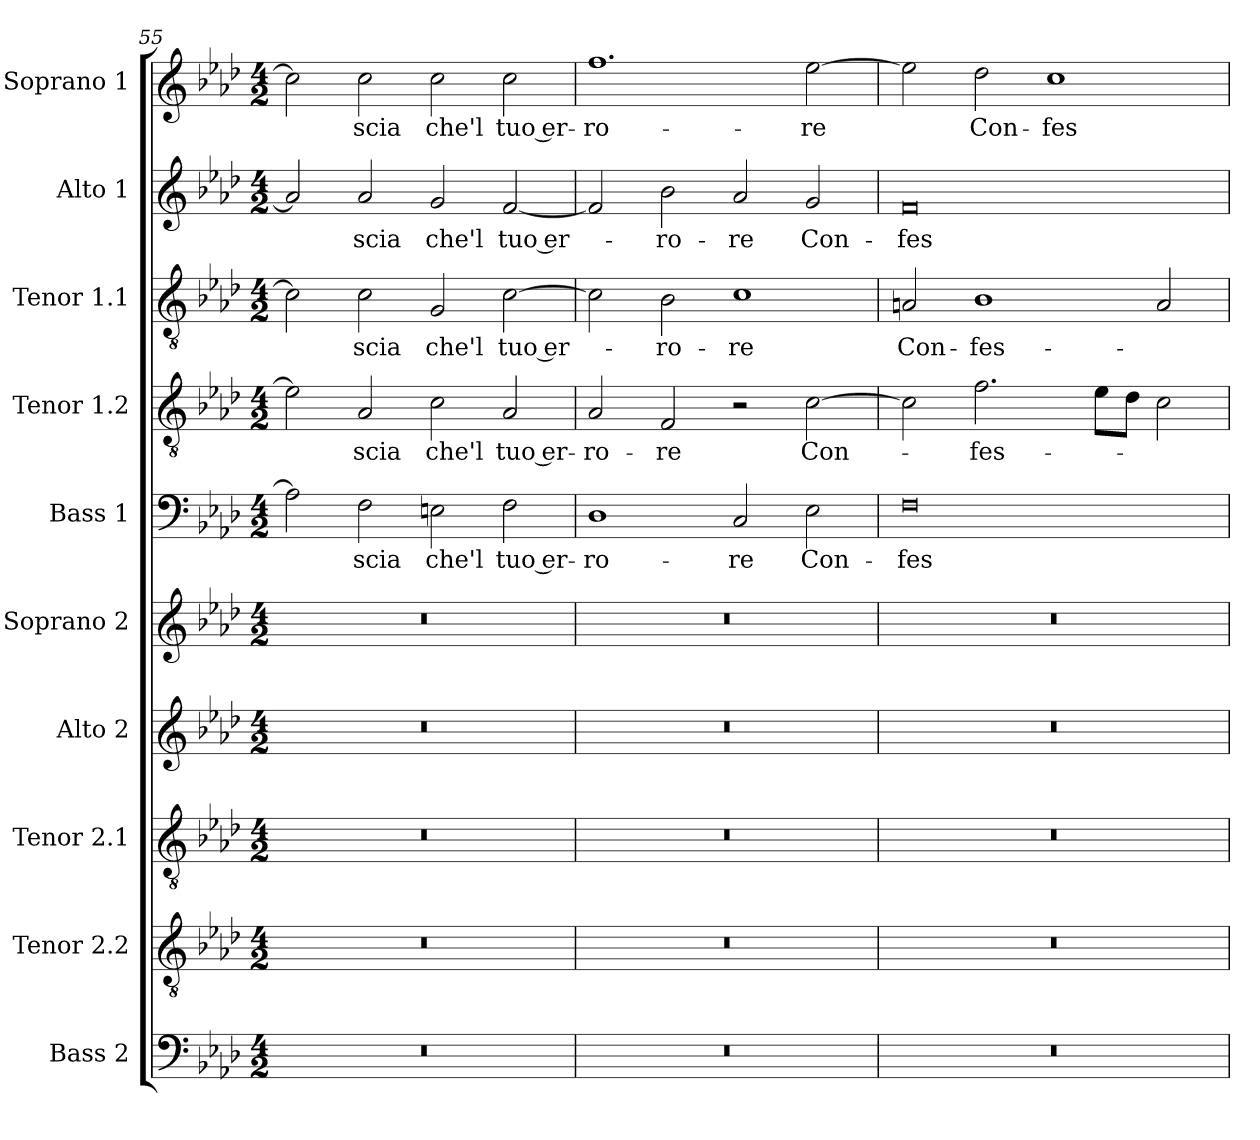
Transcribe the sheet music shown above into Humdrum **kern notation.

**kern	**kern	**kern	**kern	**kern	**kern	**text	**kern	**text	**kern	**text	**kern	**text	**kern	**text
*part10	*part9	*part8	*part7	*part6	*part5	*part5	*part4	*part4	*part3	*part3	*part2	*part2	*part1	*part1
*staff10	*staff9	*staff8	*staff7	*staff6	*staff5	*staff5	*staff4	*staff4	*staff3	*staff3	*staff2	*staff2	*staff1	*staff1
*I"Bass 2	*I"Tenor 2.2	*I"Tenor 2.1	*I"Alto 2	*I"Soprano 2	*I"Bass 1	*	*I"Tenor 1.2	*	*I"Tenor 1.1	*	*I"Alto 1	*	*I"Soprano 1	*
*I'B 2	*I'T 2.2	*I'T 2.1	*I'A 2	*I'S 2	*I'B 1	*	*I'T 1,2	*	*I'T 1.1	*	*I'A 1	*	*I'S 1	*
!!LO:PB:g=z
*clefF4	*clefGv2	*clefGv2	*clefG2	*clefG2	*clefF4	*	*clefGv2	*	*clefGv2	*	*clefG2	*	*clefG2	*
*k[b-e-a-d-]	*k[b-e-a-d-]	*k[b-e-a-d-]	*k[b-e-a-d-]	*k[b-e-a-d-]	*k[b-e-a-d-]	*	*k[b-e-a-d-]	*	*k[b-e-a-d-]	*	*k[b-e-a-d-]	*	*k[b-e-a-d-]	*
*A-:	*A-:	*A-:	*A-:	*A-:	*A-:	*	*A-:	*	*A-:	*	*A-:	*	*A-:	*
*M4/2	*M4/2	*M4/2	*M4/2	*M4/2	*M4/2	*	*M4/2	*	*M4/2	*	*M4/2	*	*M4/2	*
=55	=55	=55	=55	=55	=55	=55	=55	=55	=55	=55	=55	=55	=55	=55
0r	0r	0r	0r	0r	2A-\]	.	2e-\]	.	2c\]	.	2a-/]	.	2cc\]	.
!	!	!	!	!	!	!LO:LY:b	!	!LO:LY:b	!	!LO:LY:b	!	!LO:LY:b	!	!LO:LY:b
.	.	.	.	.	2F\	-scia	2A-/	-scia	2c\	-scia	2a-/	-scia	2cc\	-scia
!	!	!	!	!	!	!LO:LY:b	!	!LO:LY:b	!	!LO:LY:b	!	!LO:LY:b	!	!LO:LY:b
.	.	.	.	.	2En\	che'l	2c\	che'l	2G/	che'l	2g/	che'l	2cc\	che'l
!	!	!	!	!	!	!LO:LY:b	!	!LO:LY:b	!	!LO:LY:b	!	!LO:LY:b	!	!LO:LY:b
.	.	.	.	.	2F\	tuo er-	2A-/	tuo er-	[2c\	tuo er-	[2f/	tuo er-	2cc\	tuo er-
=56	=56	=56	=56	=56	=56	=56	=56	=56	=56	=56	=56	=56	=56	=56
!	!	!	!	!	!	!LO:LY:b	!	!LO:LY:b	!	!	!	!	!	!LO:LY:b
0r	0r	0r	0r	0r	1D-	-ro-	2A-/	-ro-	2c\]	.	2f/]	.	1.ff	-ro-
!	!	!	!	!	!	!	!	!LO:LY:b	!	!LO:LY:b	!	!LO:LY:b	!	!
.	.	.	.	.	.	.	2F/	-re	2B-\	-ro-	2b-\	-ro-	.	.
!	!	!	!	!	!	!LO:LY:b	!	!	!	!LO:LY:b	!	!LO:LY:b	!	!
.	.	.	.	.	2C/	-re	2r	.	1c	-re	2a-/	-re	.	.
!	!	!	!	!	!	!LO:LY:b	!	!LO:LY:b	!	!	!	!LO:LY:b	!	!LO:LY:b
.	.	.	.	.	2E-\	Con-	[2c\	Con-	.	.	2g/	Con-	[2ee-\	-re
=57	=57	=57	=57	=57	=57	=57	=57	=57	=57	=57	=57	=57	=57	=57
!	!	!	!	!	!	!LO:LY:b	!	!	!	!LO:LY:b	!	!LO:LY:b	!	!
0r	0r	0r	0r	0r	0F	-fes-	2c\]	.	2An/	Con-	0f	-fes-	2ee-\]	.
!	!	!	!	!	!	!	!	!LO:LY:b	!	!LO:LY:b	!	!	!	!LO:LY:b
.	.	.	.	.	.	.	2.f\	-fes-	1B-	-fes-	.	.	2dd-\	Con-
!	!	!	!	!	!	!	!	!	!	!	!	!	!	!LO:LY:b
.	.	.	.	.	.	.	.	.	.	.	.	.	1cc	-fes-
.	.	.	.	.	.	.	8e-\L	.	.	.	.	.	.	.
.	.	.	.	.	.	.	8d-\J	.	.	.	.	.	.	.
.	.	.	.	.	.	.	2c\	.	2A/	.	.	.	.	.
=	=	=	=	=	=	=	=	=	=	=	=	=	=	=
*-	*-	*-	*-	*-	*-	*-	*-	*-	*-	*-	*-	*-	*-	*-
